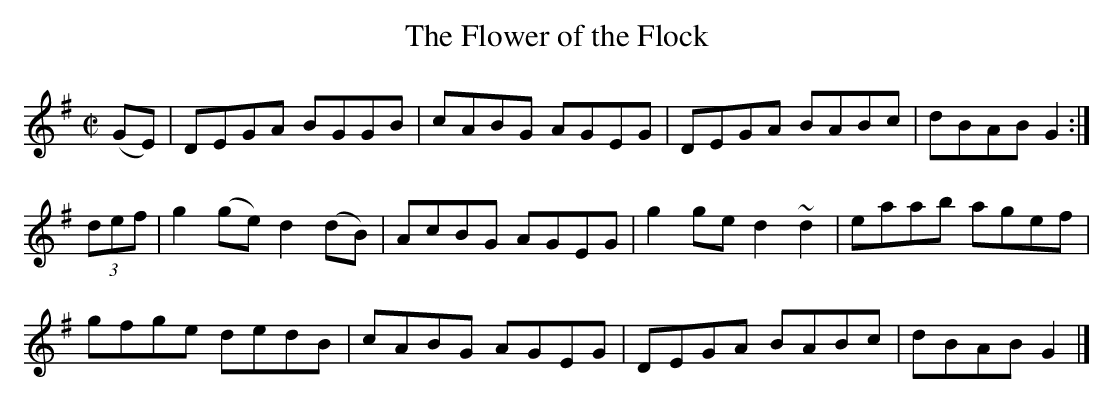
X:1
T: The Flower of the Flock
M: C|
L: 1/8
K: G
(GE) | DEGA BGGB | cABG AGEG | DEGA BABc | dBABG2 :|
(3def | g2(ge)d2(dB) | AcBG AGEG | g2ged2~d2 | eaab agef |
gfge dedB | cABG AGEG | DEGA BABc | dBABG2 |]
